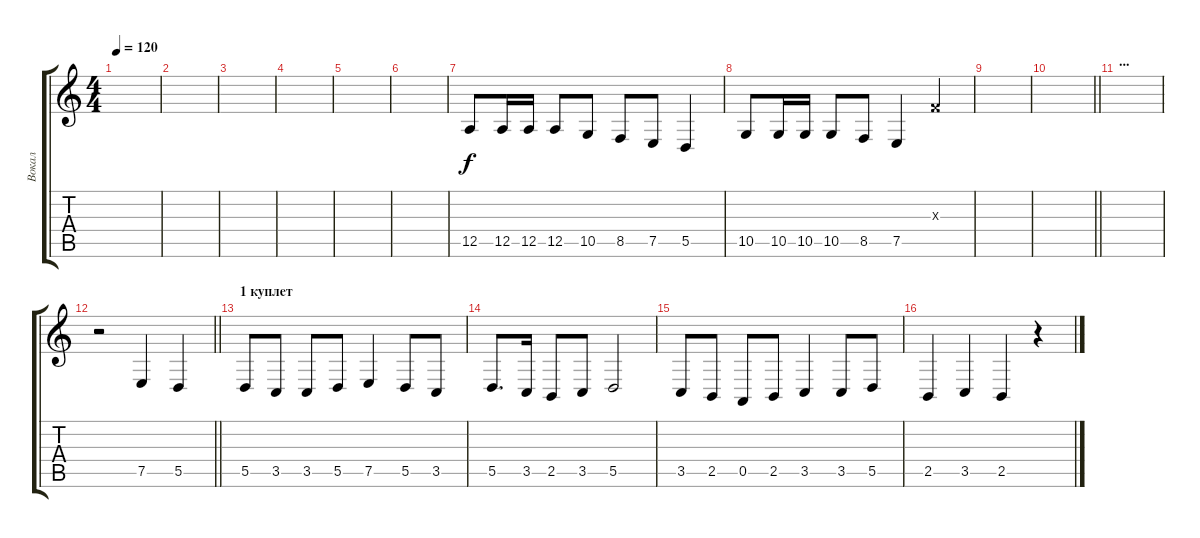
\track ("Вокал" "Вокал") {instrument accordion}
\staff {score tabs}
\tuning (E4 B3 G3 D3 A2 E2) {hide}
\ts (4 4)
\tempo 120
\clef g2
\ks c
|
|
|
|
|
|
12.5.8 12.5.16 12.5.16 12.5.8 10.5.8 8.5.8 7.5.8 5.5.4 |
10.5.8 10.5.16 10.5.16 10.5.8 8.5.8 7.5.4 10.3{x}.4 |
|
\barLineRight lightlight
|
\section ("" "...")
|
\barLineRight lightlight
r.2 7.5.4 5.5.4 |
\section ("" "1 куплет")
5.5.8 3.5.8 3.5.8 5.5.8 7.5.4 5.5.8 3.5.8 |
5.5.8{d} 3.5.16 2.5.8 3.5.8 5.5.2 |
3.5.8 2.5.8 0.5.8 2.5.8 3.5.4 3.5.8 5.5.8 |
2.5.4 3.5.4 2.5.4 r.4
